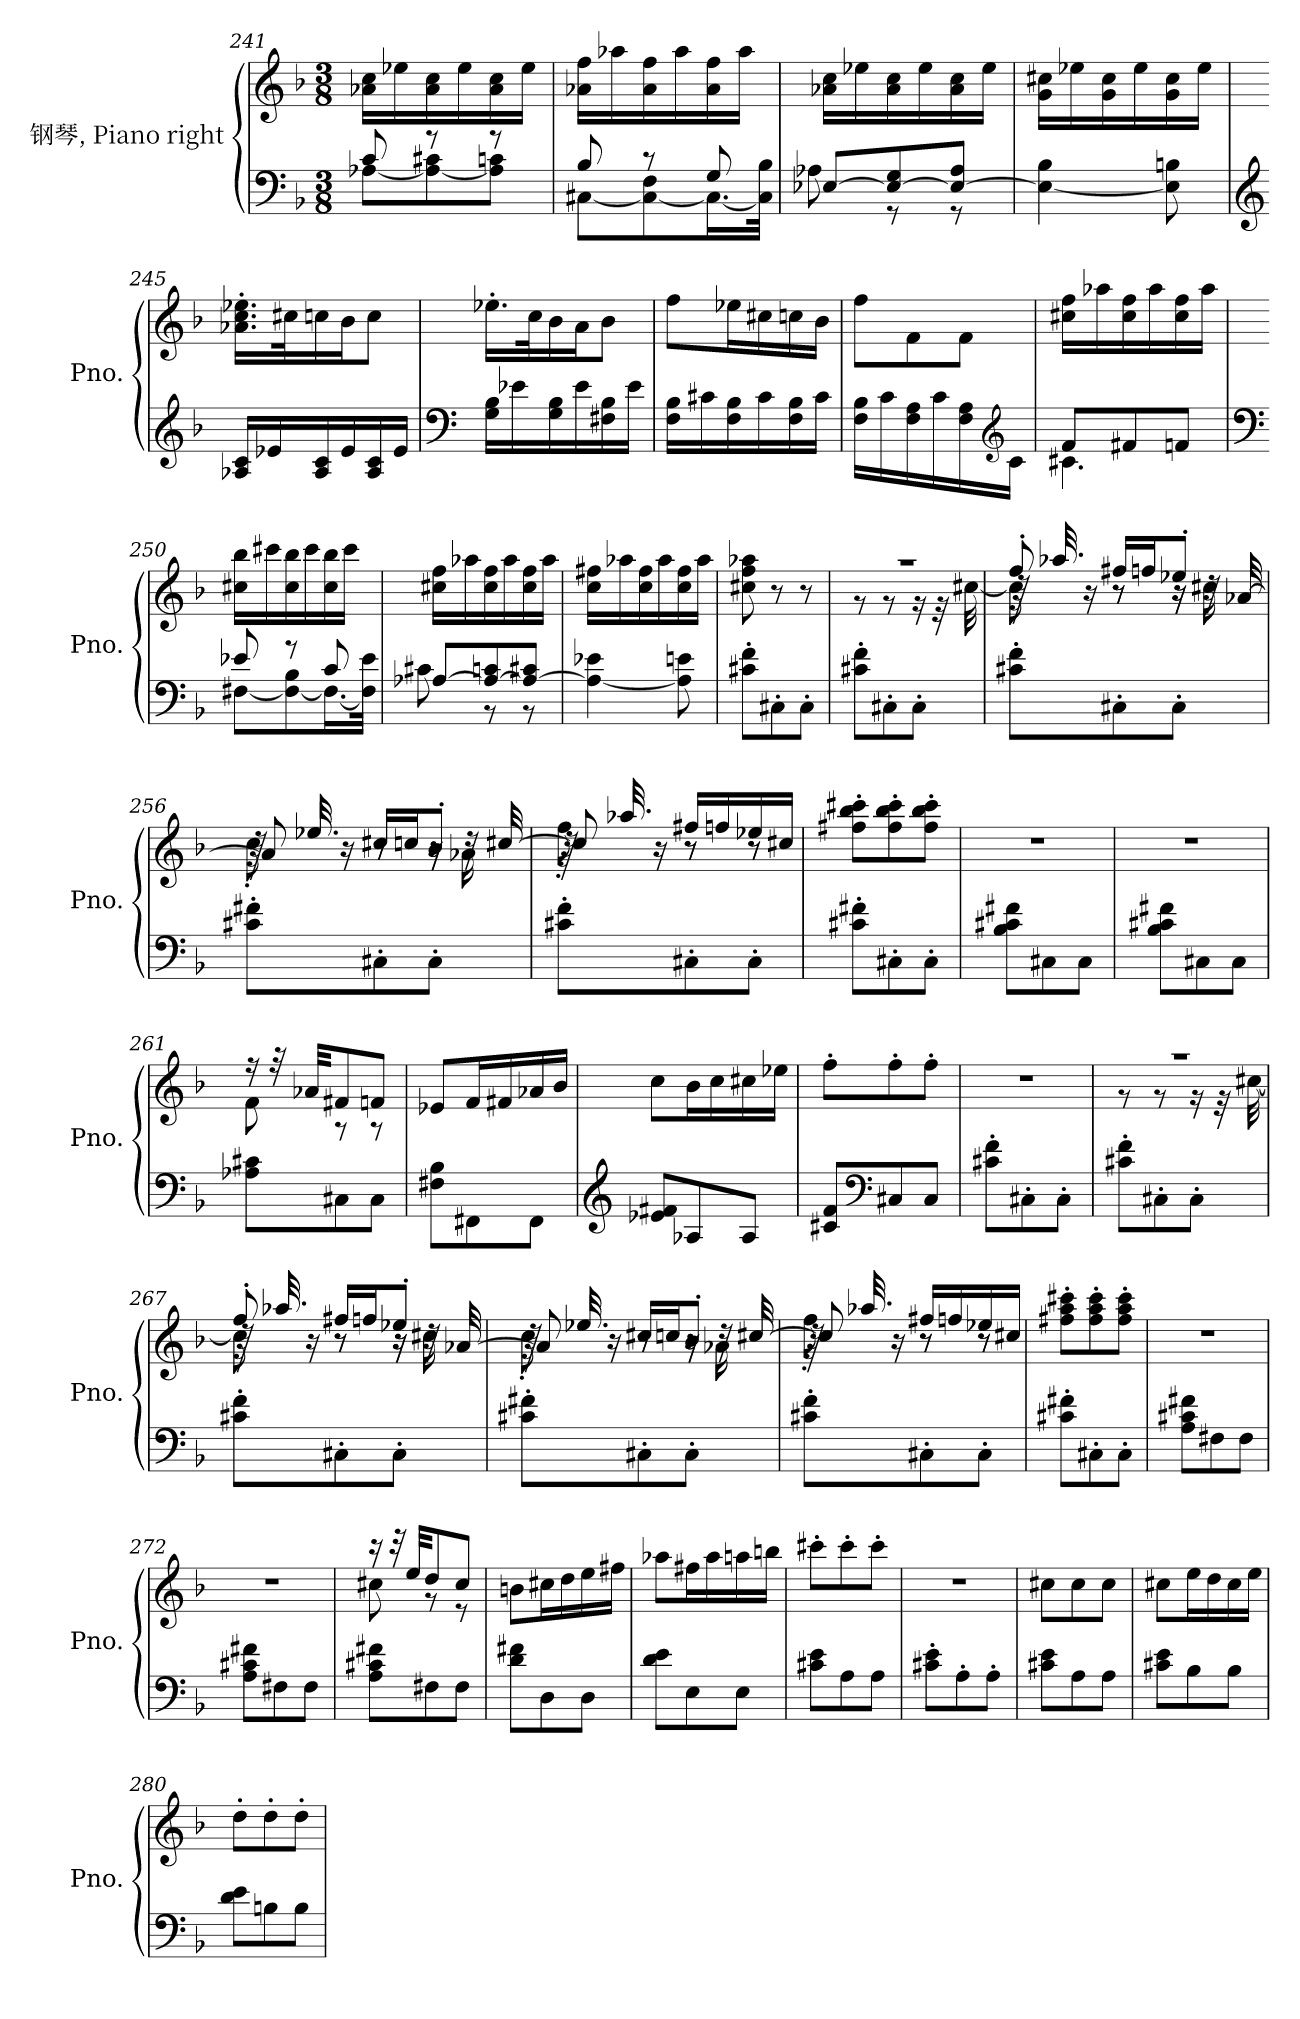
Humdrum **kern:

**kern	**kern
*part1	*part1
*staff2	*staff1
*I"钢琴, Piano right	*
*I'Pno.	*
*clefF4	*clefG2
*k[b-]	*k[b-]
*M3/8	*M3/8
*MM125	*MM125
=241	=241
*^	*
8c/	[8A-X\L	16a-X\ 16cc\LL
.	.	16ee-X\
8r	8A-\_ 8c#X\	16a-\ 16cc\
.	.	16ee-\
*	*	*MM124
8r	8A-\] 8cn\J	16a-\ 16cc\
.	.	16ee-\JJ
!!LO:LB:g=z
=242	=242	=242
*	*	*MM125
8B-/	[8C#X\L	16a-X\ 16ff\LL
.	.	16aa-X\
*	*	*MM126
8r	8C#\_ 8F\	16a-\ 16ff\
.	.	16aa-\
8G/	16.C#\L_	16a-\ 16ff\
*	*	*MM124
.	.	16aa-\JJ
.	32C#\] 32B-\JJk	.
=243	=243	=243
*	*	*MM126
[8E-X/L	8A-X\	16a-X\ 16cc\LL
.	.	16ee-X\
8E-/_ 8G/	8r	16a-\ 16cc\
.	.	16ee-\
*	*	*MM123
8E-/_ 8A-/J	8r	16a-\ 16cc\
.	.	16ee-\JJ
*v	*v	*
=244	=244
*	*MM126
4E-\_ 4B-\	16g\ 16cc#X\LL
*	*MM125
.	16ee-X\
.	16g\ 16cc#\
.	16ee-\
8E-\] 8Bn\	16g\ 16cc#\
.	16ee-\JJ
=245	=245
*clefG2	*
16A-X/ 16c/LL	16.a-X\' 16.cc\' 16.ee-X\'LL
16e-X/	.
.	32cc#X\K
16A-/ 16c/	16ccn\
16e-/	16b-\J
16A-/ 16c/	8cc\J
16e-/JJ	.
!!LO:LB:g=z
=246	=246
*clefF4	*
*	*MM124
16G\ 16B-\LL	16.ee-X'\LL
16e-X\	.
.	32cc\K
16G\ 16B-\	16b-\
16e-\	16a\J
*	*MM128
16F#X\ 16B-\	8b-\J
16e-\JJ	.
=247	=247
*	*MM124
16F\ 16B-\LL	8ff\L
16c#X\	.
16F\ 16B-\	16ee-X\L
16c#\	16cc#X\
*	*MM126
16F\ 16B-\	16ccn\
16c#\JJ	16b-\JJ
=248	=248
*	*MM123
16F\ 16B-\LL	8ff\L
16c\	.
*	*MM126
16F\ 16A\	8f\
16c\	.
16F\ 16A\	8f\J
*clefG2	*
16c\JJ	.
=249	=249
*	*MM125
*^	*
8f/L	4.c#X\	16cc#X\ 16ff\LL
.	.	16aa-X\
8f#X/	.	16cc#\ 16ff\
.	.	16aa-\
*	*	*MM126
8fn/J	.	16cc#\ 16ff\
.	.	16aa-\JJ
!!LO:LB:g=z
=250	=250	=250
*clefF4	*	*
*	*	*MM124
8e-X/	[8F#X\L	16cc#X\ 16bb-\LL
.	.	16ccc#X\
*	*	*MM127
8r	8F#\_ 8B-\	16cc#\ 16bb-\
.	.	16ccc#\
8c/	16.F#\L_	16cc#\ 16bb-\
*	*	*MM124
.	.	16ccc#\JJ
.	32F#\] 32e-\JJk	.
=251	=251	=251
*	*	*MM126
[8A-X/L	8c#X\	16cc#X\ 16ff\LL
.	.	16aa-X\
8A-/_ 8cn/	8r	16cc#\ 16ff\
.	.	16aa-\
8A-/_ 8c#X/J	8r	16cc#\ 16ff\
.	.	16aa-\JJ
*v	*v	*
=252	=252
*	*MM127
4A-\_ 4e-X\	16cc\ 16ff#X\LL
.	16aa-X\
.	16cc\ 16ff#\
.	16aa-\
8A-\] 8en\	16cc\ 16ff#\
.	16aa-\JJ
=253	=253
*	*MM122
8c#X\' 8f\'L	8cc#X\ 8ff\ 8aa-X\
*	*MM123
8C#X'\	8r
*	*MM119
8C#'\J	8r
=254	=254
*	*MM124
*	*^
8c#X\' 8f\'L	4.r	8r
*	*MM122	*
8C#X'\	.	8r
*	*MM119	*
8C#'\J	.	16r
.	.	32r
.	.	[32cc#X\
*	*v	*v
!!LO:PB:g=z
=255	=255
*	*MM128
*	*^
*	*	*^
8c#X\' 8f\'L	64r	8cc#\]	8ff'/
.	32.aa-X/	.	.
.	16r	.	.
*	*MM130	*	*
8C#X'\	16ff#X/LL	8r	8r
.	16ffn/J	.	.
*	*MM124	*	*
8C#'\J	8ee-X'/J	16r	16r
.	.	16cc#X\	32r
.	.	.	[32a-X/
=256	=256	=256	=256
*	*MM129	*	*
8c#X\' 8f#X\'L	64r	8cc'\	8a-/]
.	32.ee-X/	.	.
.	16r	.	.
*	*MM130	*	*
8C#X'\	16cc#X/LL	8r	8r
.	16ccn/J	.	.
*	*MM125	*	*
8C#'\J	8b-'/J	16r	16r
.	.	16a-X\	32r
.	.	.	[32cc#X/
=257	=257	=257	=257
*	*MM123	*	*
8c#X\' 8f\'L	64r	8ff'\	8cc#/]
.	32.aa-X/	.	.
.	16r	.	.
*	*MM130	*	*
8C#X'\	16ff#X/LL	8r	8r
.	16ffn/	.	.
8C#'\J	16ee-X/	8r	8r
.	16cc#X/JJ	.	.
*	*v	*v	*v
!!LO:LB:g=z
=258	=258
8c#X\' 8f#X\'L	8ff#X\' 8bb-\' 8ccc#X\'L
8C#X'\	8ff#\' 8bb-\' 8ccc#\'
8C#'\J	8ff#\' 8bb-\' 8ccc#\'J
=259	=259
*	*MM128
8B-\ 8c#X\ 8f#X\L	4.r
8C#X\	.
8C#\J	.
=260	=260
*	*MM129
8B-\ 8c#X\ 8f#X\L	4.r
8C#X\	.
8C#\J	.
=261	=261
*	*MM125
*	*^
8A-X\ 8c#X\L	16r	8f\
.	32r	.
*	*MM138	*
.	32a-X/KKL	.
*	*MM127	*
8C#X\	8f#X/	8r
8C#\J	8fn/J	8r
*	*v	*v
=262	=262
*	*MM128
8F#X\ 8B-\L	8e-X/L
*	*MM131
8FF#X\	16f/L
.	16f#X/
8FF#\J	16a-X/
.	16b-/JJ
!!LO:LB:g=z
=263	=263
*clefG2	*
*	*MM129
8e-X/ 8f#X/L	8cc\L
*	*MM131
8A-X/	16b-\L
.	16cc\
8A-/J	16cc#X\
.	16ee-X\JJ
=264	=264
*	*MM129
8c#X/ 8f/L	8ff'\L
*clefF4	*
8C#X/	8ff'\
*	*MM126
8C#/J	8ff'\J
=265	=265
*	*MM124
8c#X\' 8f\'L	4.r
8C#X'\	.
8C#'\J	.
=266	=266
*	*MM124
*	*^
8c#X\' 8f\'L	4.r	8r
*	*MM122	*
8C#X'\	.	8r
*	*MM119	*
8C#'\J	.	16r
.	.	32r
.	.	[32cc#X\
*	*v	*v
=267	=267
*	*MM127
*	*^
*	*	*^
8c#X\' 8f\'L	64r	8cc#\]	8ff'/
.	32.aa-X/	.	.
.	16r	.	.
*	*MM130	*	*
8C#X'\	16ff#X/LL	8r	8r
.	16ffn/J	.	.
*	*MM126	*	*
8C#'\J	8ee-X'/J	16r	16r
.	.	16cc#X\	32r
.	.	.	[32a-X/
!!LO:LB:g=z	!!	!!
=268	=268	=268	=268
*	*MM129	*	*
8c#X\' 8f#X\'L	64r	8cc'\	8a-/]
.	32.ee-X/	.	.
.	16r	.	.
*	*MM130	*	*
8C#X'\	16cc#X/LL	8r	8r
.	16ccn/J	.	.
*	*MM125	*	*
8C#'\J	8b-'/J	16r	16r
.	.	16a-X\	32r
.	.	.	[32cc#X/
=269	=269	=269	=269
*	*MM123	*	*
8c#X\' 8f\'L	64r	8ff'\	8cc#/]
.	32.aa-X/	.	.
.	16r	.	.
*	*MM130	*	*
8C#X'\	16ff#X/LL	8r	8r
.	16ffn/	.	.
8C#'\J	16ee-X/	8r	8r
.	16cc#X/JJ	.	.
*	*v	*v	*v
=270	=270
*	*MM125
8c#X\' 8f#X\'L	8ff#X\' 8aa\' 8ccc#X\'L
8C#X'\	8ff#\' 8aa\' 8ccc#\'
8C#'\J	8ff#\' 8aa\' 8ccc#\'J
=271	=271
*	*MM128
8A\ 8c#X\ 8f#X\L	4.r
8F#X\	.
8F#\J	.
!!LO:LB:g=z
=272	=272
*	*MM129
8A\ 8c#X\ 8f#X\L	4.r
8F#X\	.
8F#\J	.
=273	=273
*	*MM125
*	*^
8A\ 8c#X\ 8f#X\L	16r	8cc#X\
.	32r	.
*	*MM138	*
.	32ee/KKL	.
*	*MM127	*
8F#X\	8dd/	8r
8F#\J	8cc#/J	8r
*	*v	*v
=274	=274
*	*MM130
8d\ 8f#X\L	8bn\L
*	*MM131
8D\	16cc#X\L
.	16dd\
8D\J	16ee\
.	16ff#X\JJ
=275	=275
*	*MM130
8d\ 8e\L	8aa-X\L
*	*MM131
8E\	16ff#X\L
.	16aa-\
*	*MM128
8E\J	16aan\
.	16bbn\JJ
=276	=276
*	*MM129
8c#X\ 8e\L	8ccc#X'\L
8A\	8ccc#'\
*	*MM126
8A\J	8ccc#'\J
=277	=277
*	*MM124
8c#X\' 8e\'L	4.r
8A'\	.
8A'\J	.
=278	=278
*	*MM127
8c#X\ 8e\L	8cc#X\L
8A\	8cc#\
8A\J	8cc#\J
!!LO:LB:g=z
=279	=279
*	*MM130
8c#X\ 8e\L	8cc#X\L
8B-\	16ee\L
.	16dd\
8B-\J	16cc#\
.	16ee\JJ
=280	=280
*	*MM128
8d\ 8e\L	8dd'\L
*	*MM131
8Bn\	8dd'\
*	*MM125
8B\J	8dd'\J
=	=
*-	*-
